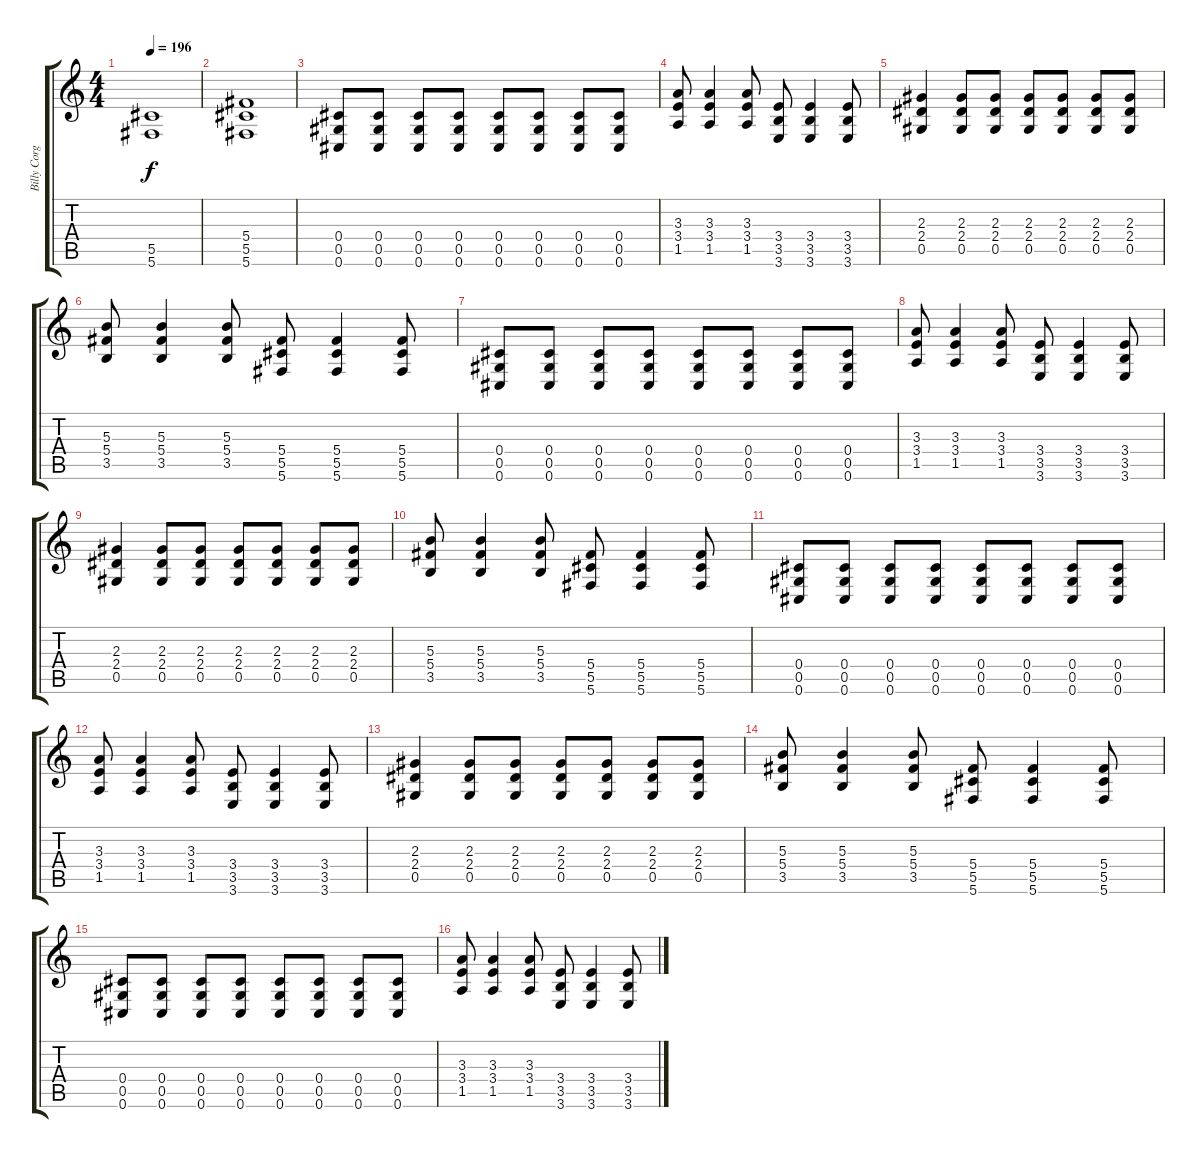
\track ("Billy Corgan" "Billy Corg") {instrument distortionguitar}
\staff {score tabs}
\tuning (Eb4 Bb3 Gb3 Db3 Ab2 Db2) {hide}
\ts (4 4)
\tempo 196
\clef g2
\ks c
(5.5 5.6).1{dy f} |
(5.4 5.5 5.6).1 |
(0.4 0.5 0.6).8 (0.4 0.5 0.6).8 (0.4 0.5 0.6).8 (0.4 0.5 0.6).8 (0.4 0.5 0.6).8 (0.4 0.5 0.6).8 (0.4 0.5 0.6).8 (0.4 0.5 0.6).8 |
(3.3 3.4 1.5).8 (3.3 3.4 1.5).4 (3.3 3.4 1.5).8 (3.4 3.5 3.6).8 (3.4 3.5 3.6).4 (3.4 3.5 3.6).8 |
(2.3 2.4 0.5).4 (2.3 2.4 0.5).8 (2.3 2.4 0.5).8 (2.3 2.4 0.5).8 (2.3 2.4 0.5).8 (2.3 2.4 0.5).8 (2.3 2.4 0.5).8 |
(5.3 5.4 3.5).8 (5.3 5.4 3.5).4 (5.3 5.4 3.5).8 (5.4 5.5 5.6).8 (5.4 5.5 5.6).4 (5.4 5.5 5.6).8 |
(0.4 0.5 0.6).8 (0.4 0.5 0.6).8 (0.4 0.5 0.6).8 (0.4 0.5 0.6).8 (0.4 0.5 0.6).8 (0.4 0.5 0.6).8 (0.4 0.5 0.6).8 (0.4 0.5 0.6).8 |
(3.3 3.4 1.5).8 (3.3 3.4 1.5).4 (3.3 3.4 1.5).8 (3.4 3.5 3.6).8 (3.4 3.5 3.6).4 (3.4 3.5 3.6).8 |
(2.3 2.4 0.5).4 (2.3 2.4 0.5).8 (2.3 2.4 0.5).8 (2.3 2.4 0.5).8 (2.3 2.4 0.5).8 (2.3 2.4 0.5).8 (2.3 2.4 0.5).8 |
(5.3 5.4 3.5).8 (5.3 5.4 3.5).4 (5.3 5.4 3.5).8 (5.4 5.5 5.6).8 (5.4 5.5 5.6).4 (5.4 5.5 5.6).8 |
(0.4 0.5 0.6).8 (0.4 0.5 0.6).8 (0.4 0.5 0.6).8 (0.4 0.5 0.6).8 (0.4 0.5 0.6).8 (0.4 0.5 0.6).8 (0.4 0.5 0.6).8 (0.4 0.5 0.6).8 |
(3.3 3.4 1.5).8 (3.3 3.4 1.5).4 (3.3 3.4 1.5).8 (3.4 3.5 3.6).8 (3.4 3.5 3.6).4 (3.4 3.5 3.6).8 |
(2.3 2.4 0.5).4 (2.3 2.4 0.5).8 (2.3 2.4 0.5).8 (2.3 2.4 0.5).8 (2.3 2.4 0.5).8 (2.3 2.4 0.5).8 (2.3 2.4 0.5).8 |
(5.3 5.4 3.5).8 (5.3 5.4 3.5).4 (5.3 5.4 3.5).8 (5.4 5.5 5.6).8 (5.4 5.5 5.6).4 (5.4 5.5 5.6).8 |
(0.4 0.5 0.6).8 (0.4 0.5 0.6).8 (0.4 0.5 0.6).8 (0.4 0.5 0.6).8 (0.4 0.5 0.6).8 (0.4 0.5 0.6).8 (0.4 0.5 0.6).8 (0.4 0.5 0.6).8 |
(3.3 3.4 1.5).8 (3.3 3.4 1.5).4 (3.3 3.4 1.5).8 (3.4 3.5 3.6).8 (3.4 3.5 3.6).4 (3.4 3.5 3.6).8
